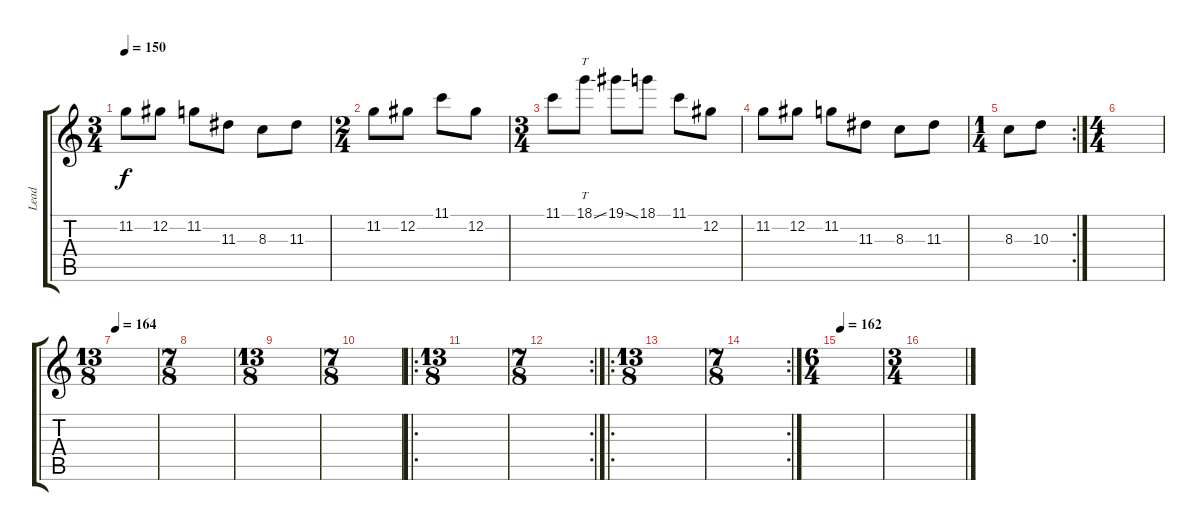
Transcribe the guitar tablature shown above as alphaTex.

\track ("Lead" "Lead") {instrument overdrivenguitar}
\staff {score tabs}
\tuning (Db4 Ab3 E3 B2 Gb2 B1) {hide}
\ts (3 4)
\tempo 150
\clef g2
\ks c
11.2.8{dy f} 12.2.8 11.2.8 11.3.8 8.3.8 11.3.8 |
\ts (2 4)
11.2.8 12.2.8 11.1.8 12.2.8 |
\ts (3 4)
11.1.8 18.1{ss}.8{tt} 19.1{ss}.8 18.1.8 11.1.8 12.2.8 |
11.2.8 12.2.8 11.2.8 11.3.8 8.3.8 11.3.8 |
\rc 2
\ts (1 4)
8.3.8 10.3.8 |
\ts (4 4)
|
\ts (13 8)
\tempo 164
|
\ts (7 8)
|
\ts (13 8)
|
\ts (7 8)
|
\ro
\ts (13 8)
|
\rc 2
\ts (7 8)
|
\ro
\ts (13 8)
|
\rc 2
\ts (7 8)
|
\ts (6 4)
\tempo 162
|
\ts (3 4)
